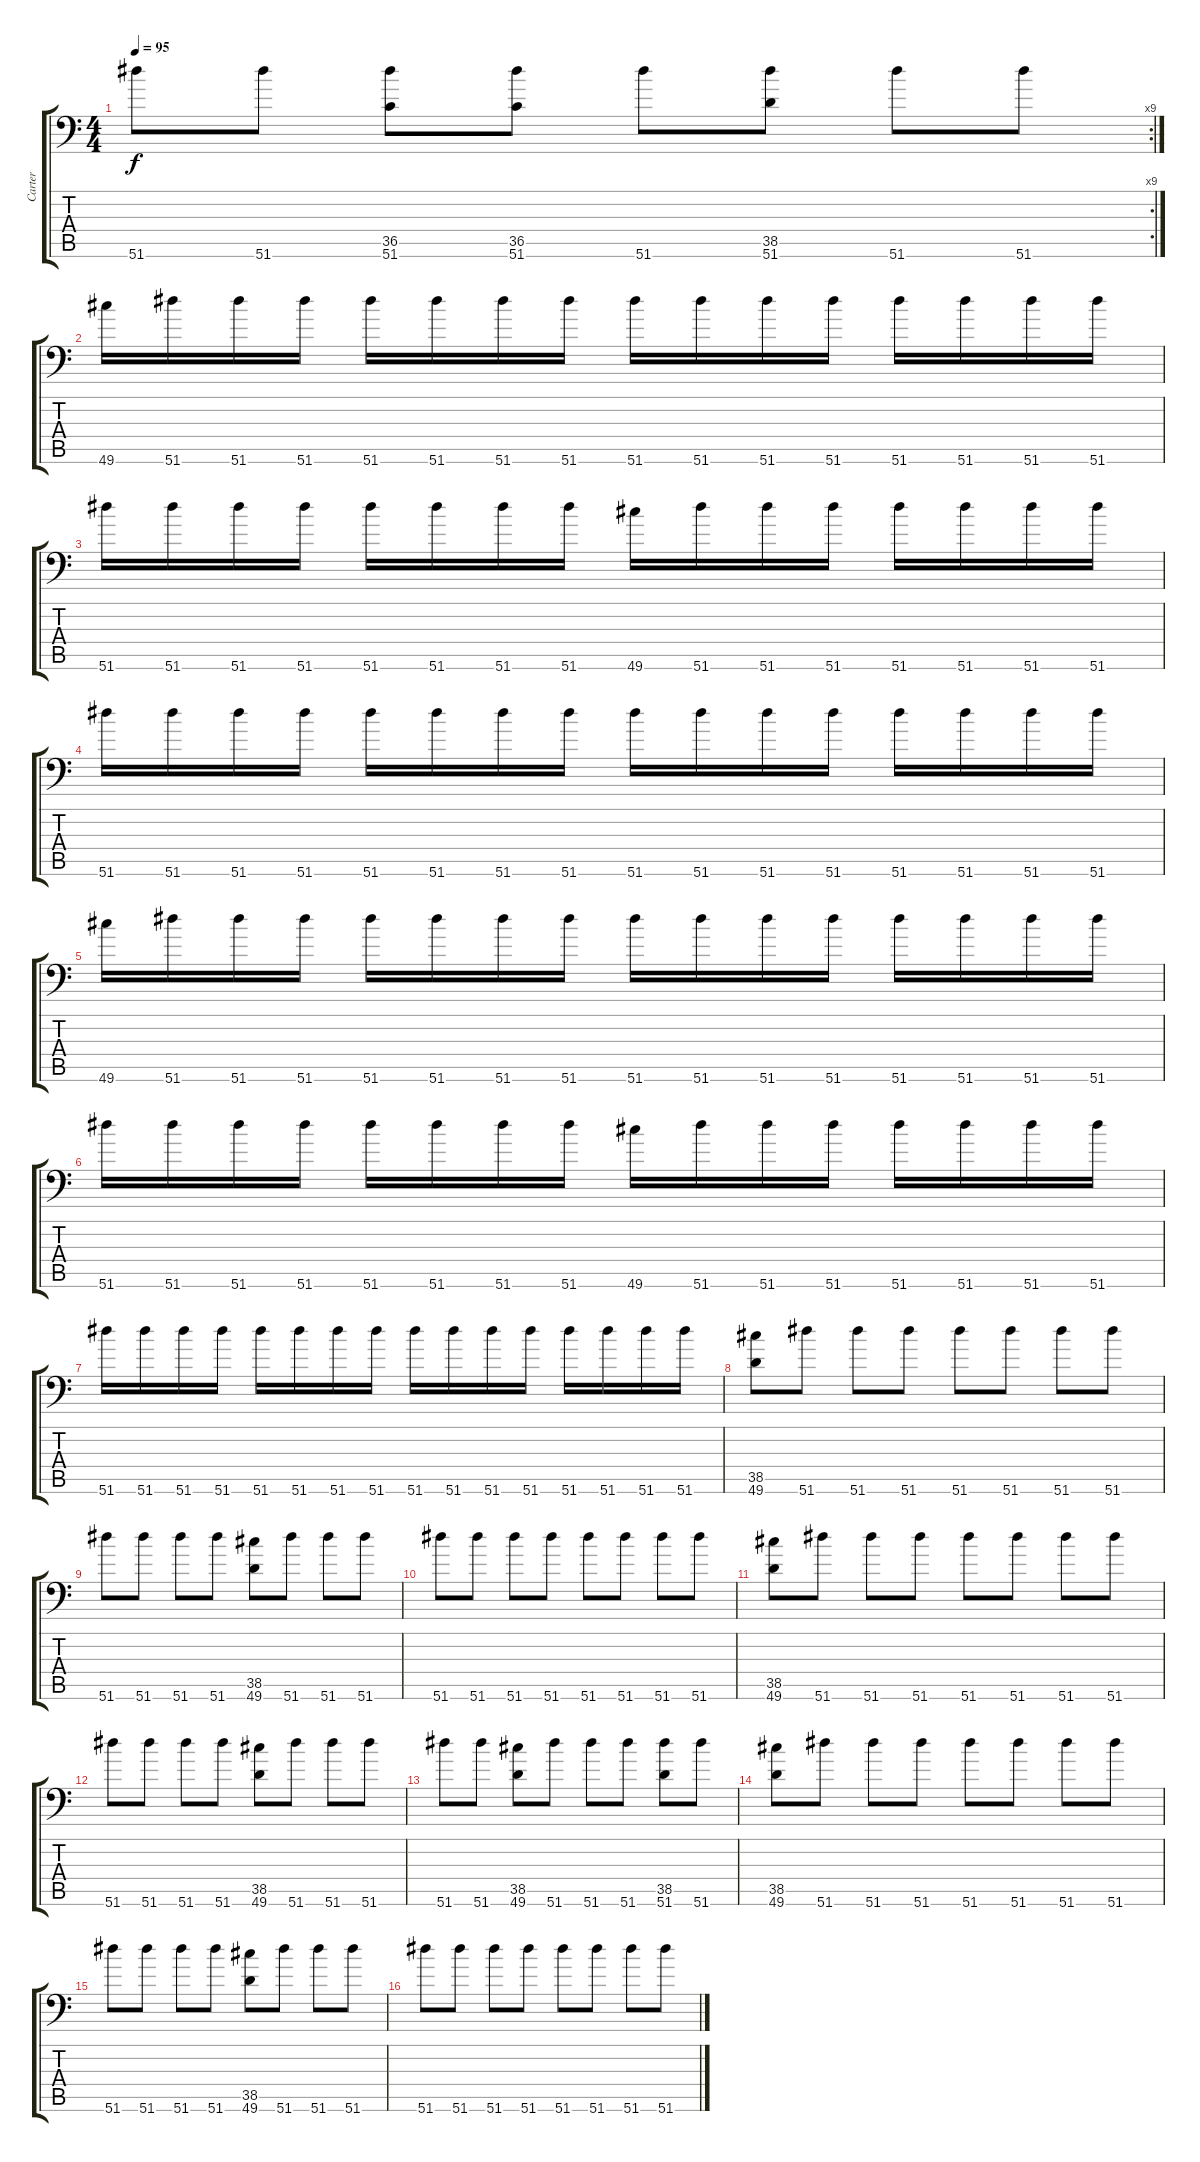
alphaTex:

\track ("Carter" "Carter") {instrument acousticgrandpiano}
\staff {score tabs}
\tuning (C-1 C-1 C-1 C-1 C-1 C-1) {hide}
\rc 9
\ts (4 4)
\tempo 95
\clef f4
\ks c
51.6.8{dy f} 51.6.8 (36.5 51.6).8 (36.5 51.6).8 51.6.8 (38.5 51.6).8 51.6.8 51.6.8 |
49.6.16 51.6.16 51.6.16 51.6.16 51.6.16 51.6.16 51.6.16 51.6.16 51.6.16 51.6.16 51.6.16 51.6.16 51.6.16 51.6.16 51.6.16 51.6.16 |
51.6.16 51.6.16 51.6.16 51.6.16 51.6.16 51.6.16 51.6.16 51.6.16 49.6.16 51.6.16 51.6.16 51.6.16 51.6.16 51.6.16 51.6.16 51.6.16 |
51.6.16 51.6.16 51.6.16 51.6.16 51.6.16 51.6.16 51.6.16 51.6.16 51.6.16 51.6.16 51.6.16 51.6.16 51.6.16 51.6.16 51.6.16 51.6.16 |
49.6.16 51.6.16 51.6.16 51.6.16 51.6.16 51.6.16 51.6.16 51.6.16 51.6.16 51.6.16 51.6.16 51.6.16 51.6.16 51.6.16 51.6.16 51.6.16 |
51.6.16 51.6.16 51.6.16 51.6.16 51.6.16 51.6.16 51.6.16 51.6.16 49.6.16 51.6.16 51.6.16 51.6.16 51.6.16 51.6.16 51.6.16 51.6.16 |
51.6.16 51.6.16 51.6.16 51.6.16 51.6.16 51.6.16 51.6.16 51.6.16 51.6.16 51.6.16 51.6.16 51.6.16 51.6.16 51.6.16 51.6.16 51.6.16 |
(38.5 49.6).8 51.6.8 51.6.8 51.6.8 51.6.8 51.6.8 51.6.8 51.6.8 |
51.6.8 51.6.8 51.6.8 51.6.8 (38.5 49.6).8 51.6.8 51.6.8 51.6.8 |
51.6.8 51.6.8 51.6.8 51.6.8 51.6.8 51.6.8 51.6.8 51.6.8 |
(38.5 49.6).8 51.6.8 51.6.8 51.6.8 51.6.8 51.6.8 51.6.8 51.6.8 |
51.6.8 51.6.8 51.6.8 51.6.8 (38.5 49.6).8 51.6.8 51.6.8 51.6.8 |
51.6.8 51.6.8 (38.5 49.6).8 51.6.8 51.6.8 51.6.8 (38.5 51.6).8 51.6.8 |
(38.5 49.6).8 51.6.8 51.6.8 51.6.8 51.6.8 51.6.8 51.6.8 51.6.8 |
51.6.8 51.6.8 51.6.8 51.6.8 (38.5 49.6).8 51.6.8 51.6.8 51.6.8 |
51.6.8 51.6.8 51.6.8 51.6.8 51.6.8 51.6.8 51.6.8 51.6.8
